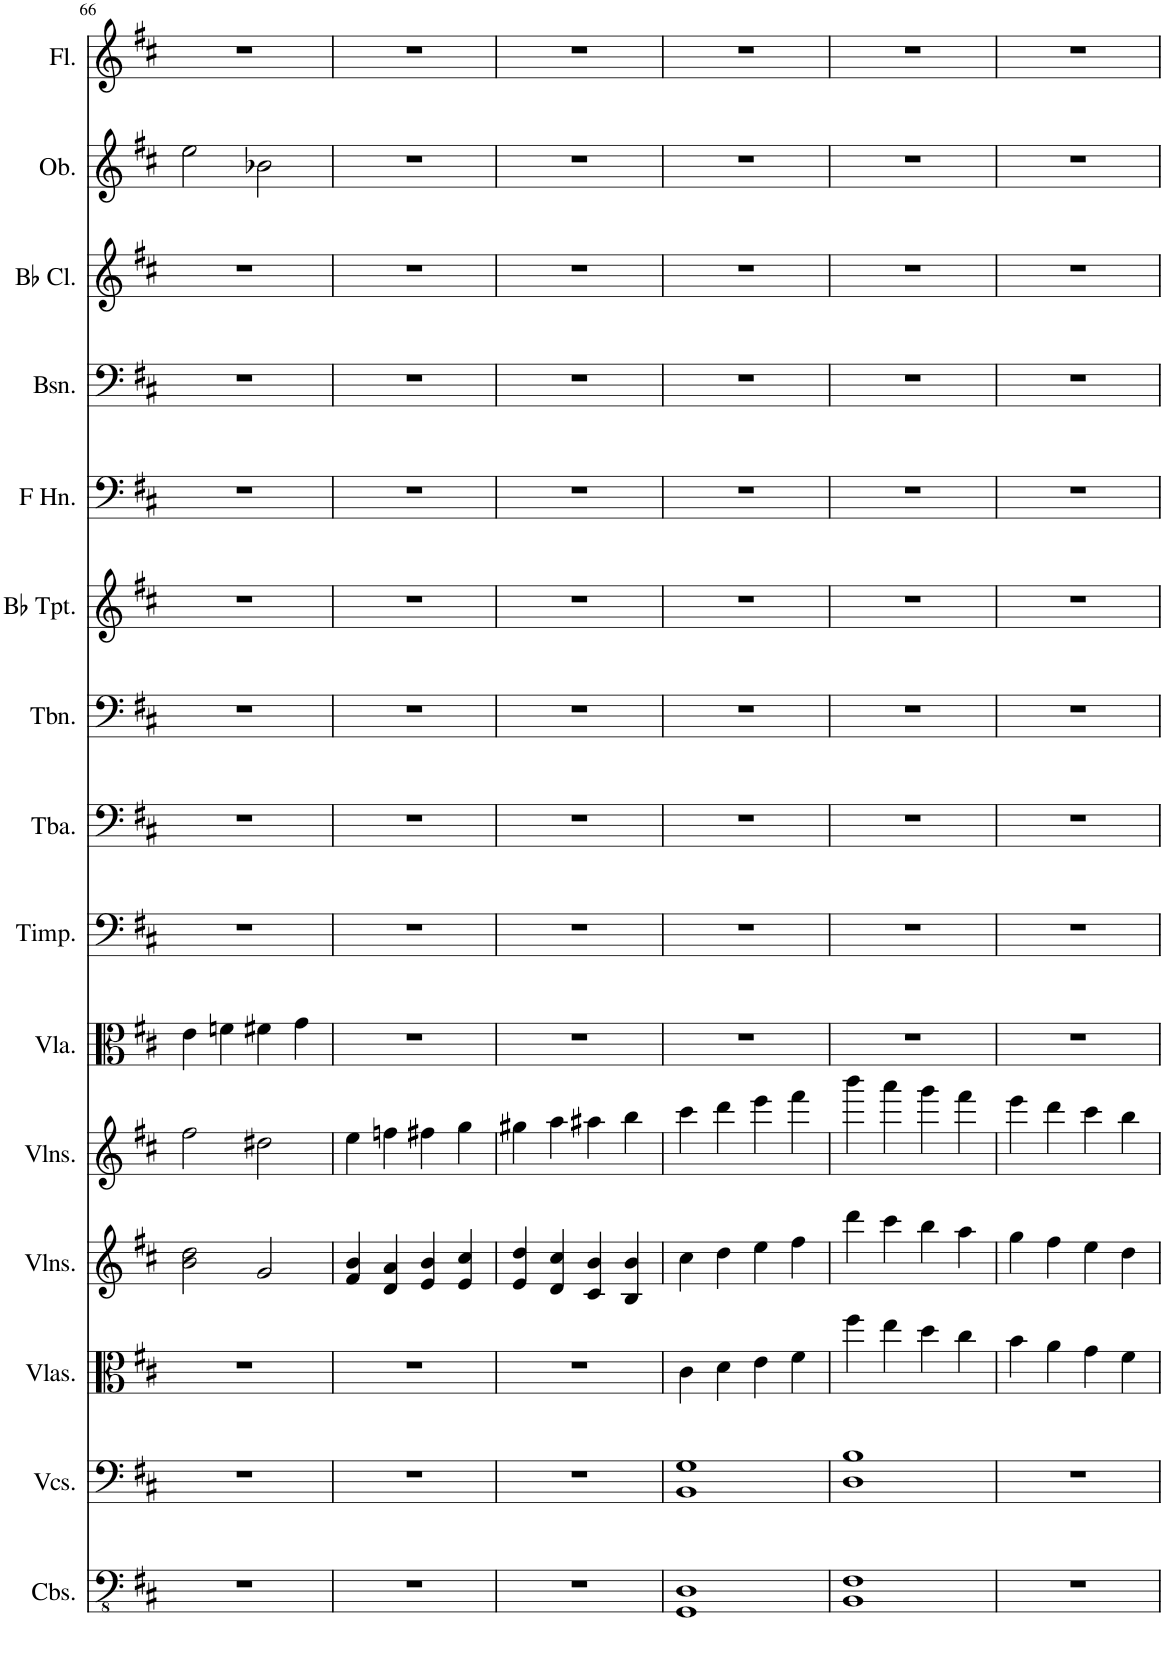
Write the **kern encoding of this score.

**kern	**kern	**kern	**kern	**kern	**kern	**kern	**kern	**kern	**kern	**kern	**kern	**kern	**kern	**kern
*part15	*part14	*part13	*part12	*part11	*part10	*part9	*part8	*part7	*part6	*part5	*part4	*part3	*part2	*part1
*staff15	*staff14	*staff13	*staff12	*staff11	*staff10	*staff9	*staff8	*staff7	*staff6	*staff5	*staff4	*staff3	*staff2	*staff1
*I"Contrabasses	*I"Violoncellos	*I"Violas	*I"Violins	*I"Violins	*I"Viola	*I"Timpani	*I"Tuba	*I"Trombone	*I"Bb Trumpet	*I"Horn in F	*I"Bassoon	*I"Bb Clarinet	*I"Oboe	*I"Flute
*I'Cbs.	*I'Vcs.	*I'Vlas.	*I'Vlns.	*I'Vlns.	*I'Vla.	*I'Timp.	*I'Tba.	*I'Tbn.	*I'Bb Tpt.	*	*I'Bsn.	*I'Bb Cl.	*I'Ob.	*I'Fl.
!!LO:PB:g=z
*clefFv4	*clefF4	*clefC3	*clefG2	*clefG2	*clefC3	*clefF4	*clefF4	*clefF4	*clefG2	*clefF4	*clefF4	*clefG2	*clefG2	*clefG2
*	*	*	*	*	*	*	*	*	*ITrd1c2	*ITrd4c7	*	*ITrd1c2	*	*
*k[f#c#]	*k[f#c#]	*k[f#c#]	*k[f#c#]	*k[f#c#]	*k[f#c#]	*k[f#c#]	*k[f#c#]	*k[f#c#]	*k[f#c#]	*k[f#c#]	*k[f#c#]	*k[f#c#]	*k[f#c#]	*k[f#c#]
*M4/4	*M4/4	*M4/4	*M4/4	*M4/4	*M4/4	*M4/4	*M4/4	*M4/4	*M4/4	*M4/4	*M4/4	*M4/4	*M4/4	*M4/4
=66	=66	=66	=66	=66	=66	=66	=66	=66	=66	=66	=66	=66	=66	=66
1r	1r	1r	2b\ 2dd\	2ff#\	4e\	1r	1r	1r	1r	1r	1r	1r	2ee\	1r
.	.	.	.	.	4fn\	.	.	.	.	.	.	.	.	.
.	.	.	2g/	2dd#X\	4f#X\	.	.	.	.	.	.	.	2b-X\	.
.	.	.	.	.	4g\	.	.	.	.	.	.	.	.	.
=67	=67	=67	=67	=67	=67	=67	=67	=67	=67	=67	=67	=67	=67	=67
1r	1r	1r	4f#/ 4b/	4ee\	1r	1r	1r	1r	1r	1r	1r	1r	1r	1r
.	.	.	4d/ 4a/	4ffn\	.	.	.	.	.	.	.	.	.	.
.	.	.	4e/ 4b/	4ff#X\	.	.	.	.	.	.	.	.	.	.
.	.	.	4e/ 4cc#/	4gg\	.	.	.	.	.	.	.	.	.	.
=68	=68	=68	=68	=68	=68	=68	=68	=68	=68	=68	=68	=68	=68	=68
1r	1r	1r	4e/ 4dd/	4gg#X\	1r	1r	1r	1r	1r	1r	1r	1r	1r	1r
.	.	.	4d/ 4cc#/	4aa\	.	.	.	.	.	.	.	.	.	.
.	.	.	4c#/ 4b/	4aa#X\	.	.	.	.	.	.	.	.	.	.
.	.	.	4B/ 4b/	4bb\	.	.	.	.	.	.	.	.	.	.
=69	=69	=69	=69	=69	=69	=69	=69	=69	=69	=69	=69	=69	=69	=69
1GGG 1DD	1BB 1G	4c#\	4cc#\	4ccc#\	1r	1r	1r	1r	1r	1r	1r	1r	1r	1r
.	.	4d\	4dd\	4ddd\	.	.	.	.	.	.	.	.	.	.
.	.	4e\	4ee\	4eee\	.	.	.	.	.	.	.	.	.	.
.	.	4f#\	4ff#\	4fff#\	.	.	.	.	.	.	.	.	.	.
=70	=70	=70	=70	=70	=70	=70	=70	=70	=70	=70	=70	=70	=70	=70
1BBB 1FF#	1D 1B	4ff#\	4ddd\	4bbb\	1r	1r	1r	1r	1r	1r	1r	1r	1r	1r
.	.	4ee\	4ccc#\	4aaa\	.	.	.	.	.	.	.	.	.	.
.	.	4dd\	4bb\	4ggg\	.	.	.	.	.	.	.	.	.	.
.	.	4cc#\	4aa\	4fff#\	.	.	.	.	.	.	.	.	.	.
=71	=71	=71	=71	=71	=71	=71	=71	=71	=71	=71	=71	=71	=71	=71
1r	1r	4b\	4gg\	4eee\	1r	1r	1r	1r	1r	1r	1r	1r	1r	1r
.	.	4a\	4ff#\	4ddd\	.	.	.	.	.	.	.	.	.	.
.	.	4g\	4ee\	4ccc#\	.	.	.	.	.	.	.	.	.	.
.	.	4f#\	4dd\	4bb\	.	.	.	.	.	.	.	.	.	.
=	=	=	=	=	=	=	=	=	=	=	=	=	=	=
*-	*-	*-	*-	*-	*-	*-	*-	*-	*-	*-	*-	*-	*-	*-
